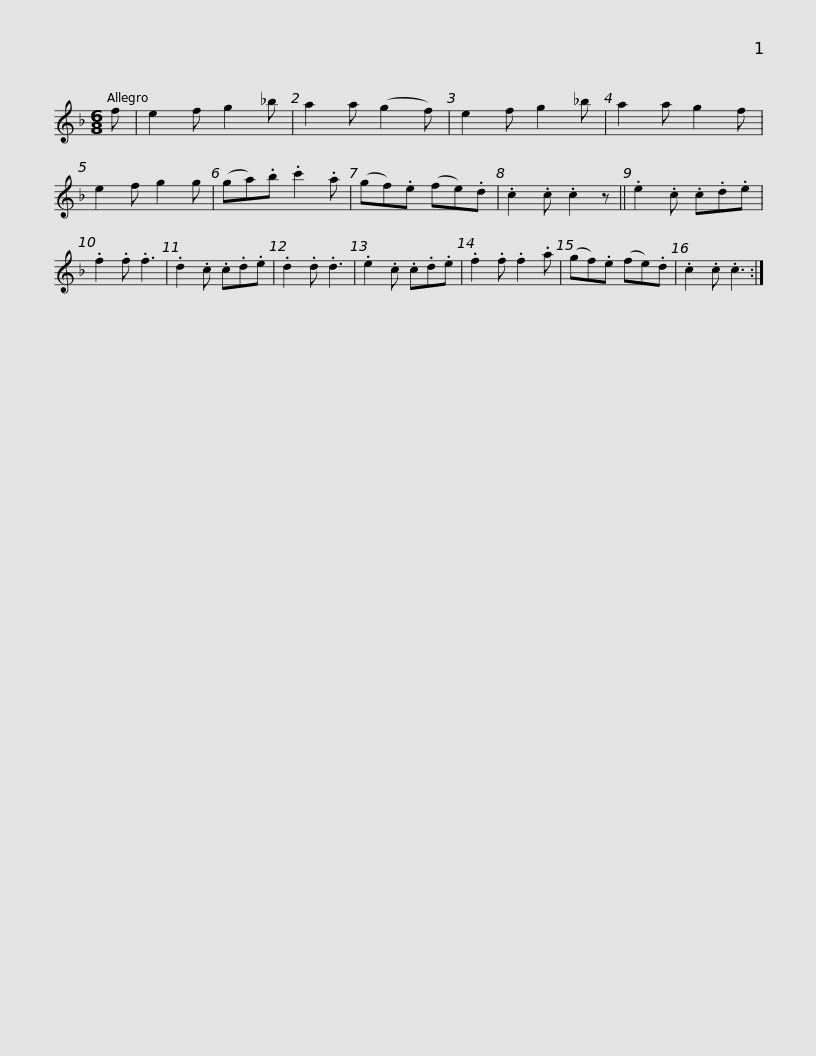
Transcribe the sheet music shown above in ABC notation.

X:1
L:1/8
M:6/8
I:linebreak $
K:F
V:1 treble
V:1
 f | e2 f g2 _b | a2 a (g2 f) | e2 f g2 _b | a2 a g2 f | %5
 e2 f g2 g | (ga).b .c'2 .a | (gf).e (fe).d | .c2 .c .c2 z ||$ .e2 .c .c.d.e | %10
 .f2 .f .f3 | .d2 .c .c.d.e | .d2 .d .d3 | .e2 .c .c.d.e | .f2 .f .f2 .a | %15
 (gf).e (fe).d | .c2 .c .c3 :| %17
